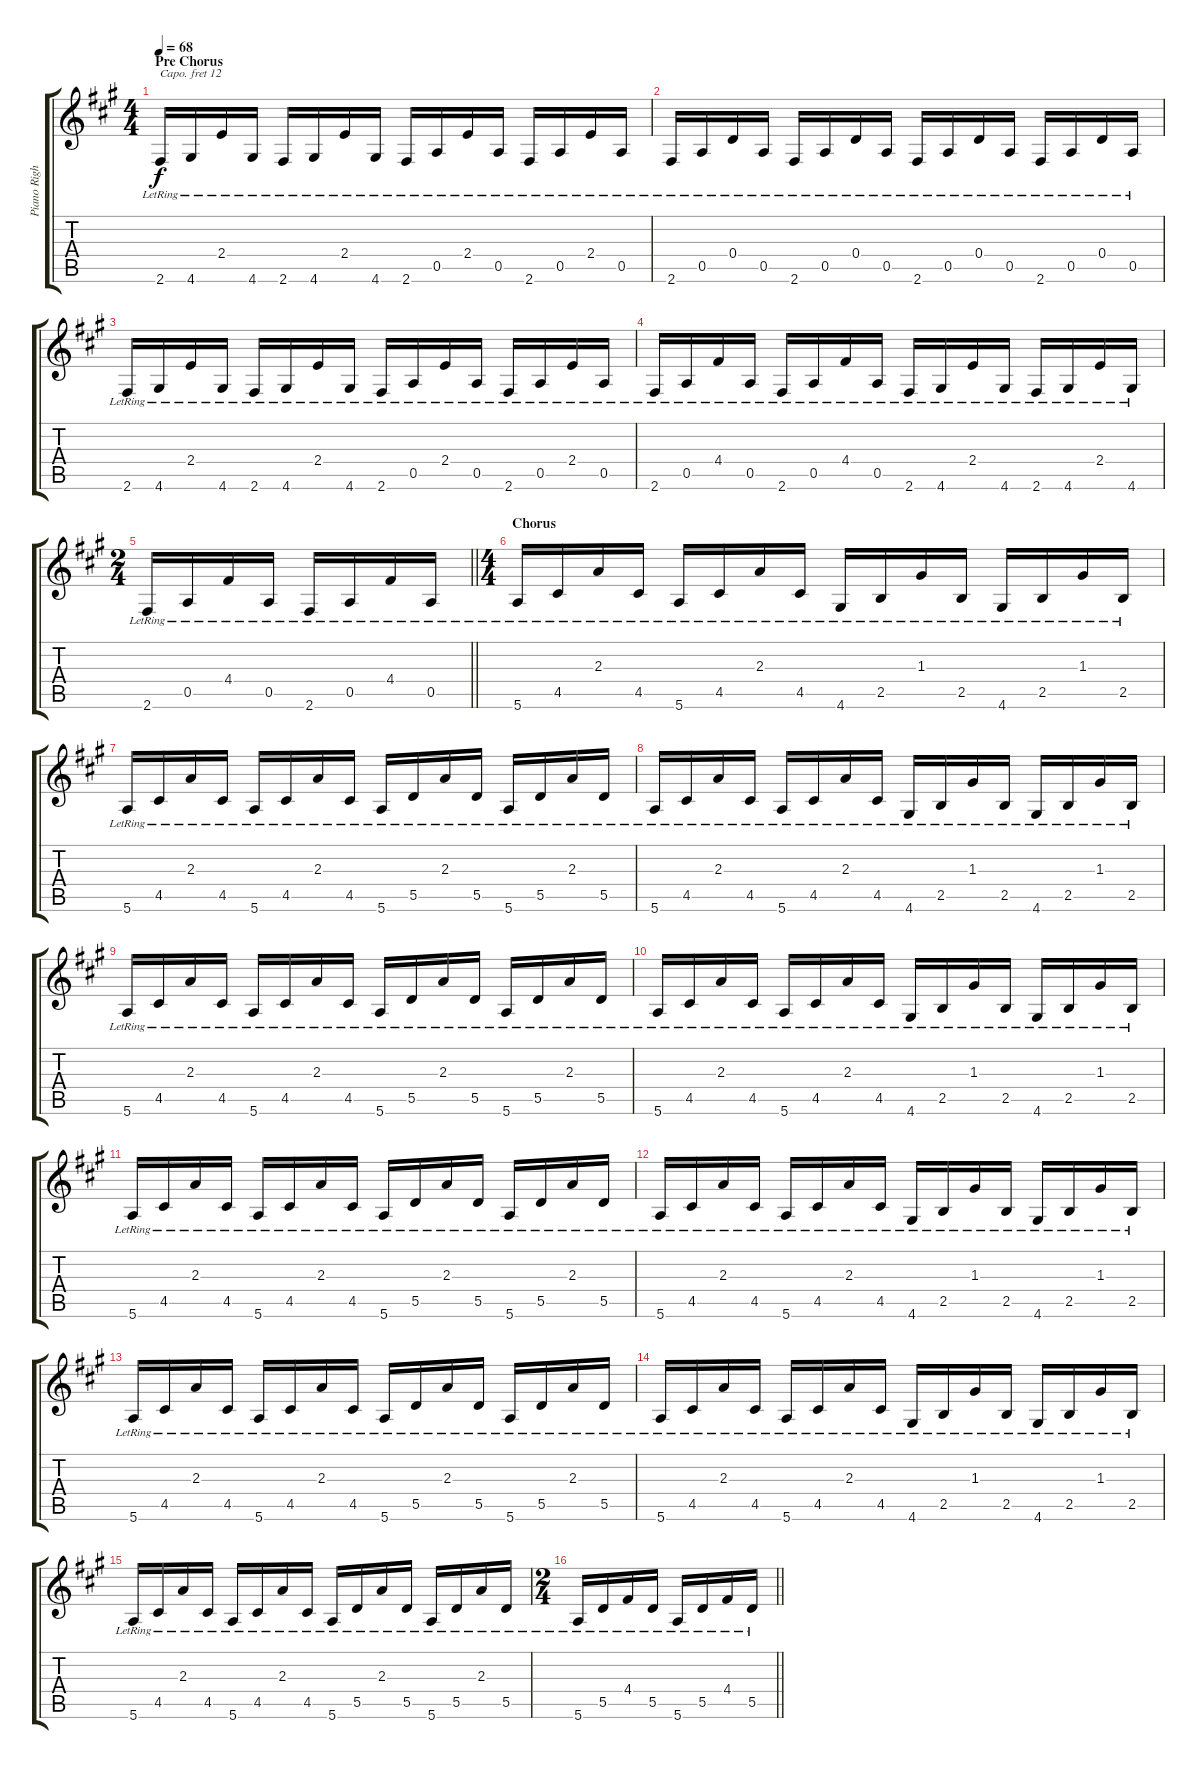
\track ("Piano Right" "Piano Righ") {instrument acousticgrandpiano}
\staff {score tabs}
\capo 12
\tuning (E4 B3 G3 D3 A2 E2) {hide}
\ts (4 4)
\section ("" "Pre Chorus")
\tempo 68
\clef g2
\ks a
2.6{lr}.16{dy f} 4.6{lr}.16 2.4{lr}.16 4.6{lr}.16 2.6{lr}.16 4.6{lr}.16 2.4{lr}.16 4.6{lr}.16 2.6{lr}.16 0.5{lr}.16 2.4{lr}.16 0.5{lr}.16 2.6{lr}.16 0.5{lr}.16 2.4{lr}.16 0.5{lr}.16 |
2.6{lr}.16 0.5{lr}.16 0.4{lr}.16 0.5{lr}.16 2.6{lr}.16 0.5{lr}.16 0.4{lr}.16 0.5{lr}.16 2.6{lr}.16 0.5{lr}.16 0.4{lr}.16 0.5{lr}.16 2.6{lr}.16 0.5{lr}.16 0.4{lr}.16 0.5{lr}.16 |
2.6{lr}.16 4.6{lr}.16 2.4{lr}.16 4.6{lr}.16 2.6{lr}.16 4.6{lr}.16 2.4{lr}.16 4.6{lr}.16 2.6{lr}.16 0.5{lr}.16 2.4{lr}.16 0.5{lr}.16 2.6{lr}.16 0.5{lr}.16 2.4{lr}.16 0.5{lr}.16 |
2.6{lr}.16 0.5{lr}.16 4.4{lr}.16 0.5{lr}.16 2.6{lr}.16 0.5{lr}.16 4.4{lr}.16 0.5{lr}.16 2.6{lr}.16 4.6{lr}.16 2.4{lr}.16 4.6{lr}.16 2.6{lr}.16 4.6{lr}.16 2.4{lr}.16 4.6{lr}.16 |
\ts (2 4)
\barLineRight lightlight
2.6{lr}.16 0.5{lr}.16 4.4{lr}.16 0.5{lr}.16 2.6{lr}.16 0.5{lr}.16 4.4{lr}.16 0.5{lr}.16 |
\ts (4 4)
\section ("" "Chorus")
5.6{lr}.16 4.5{lr}.16 2.3{lr}.16 4.5{lr}.16 5.6{lr}.16 4.5{lr}.16 2.3{lr}.16 4.5{lr}.16 4.6{lr}.16 2.5{lr}.16 1.3{lr}.16 2.5{lr}.16 4.6{lr}.16 2.5{lr}.16 1.3{lr}.16 2.5{lr}.16 |
5.6{lr}.16 4.5{lr}.16 2.3{lr}.16 4.5{lr}.16 5.6{lr}.16 4.5{lr}.16 2.3{lr}.16 4.5{lr}.16 5.6{lr}.16 5.5{lr}.16 2.3{lr}.16 5.5{lr}.16 5.6{lr}.16 5.5{lr}.16 2.3{lr}.16 5.5{lr}.16 |
5.6{lr}.16 4.5{lr}.16 2.3{lr}.16 4.5{lr}.16 5.6{lr}.16 4.5{lr}.16 2.3{lr}.16 4.5{lr}.16 4.6{lr}.16 2.5{lr}.16 1.3{lr}.16 2.5{lr}.16 4.6{lr}.16 2.5{lr}.16 1.3{lr}.16 2.5{lr}.16 |
5.6{lr}.16 4.5{lr}.16 2.3{lr}.16 4.5{lr}.16 5.6{lr}.16 4.5{lr}.16 2.3{lr}.16 4.5{lr}.16 5.6{lr}.16 5.5{lr}.16 2.3{lr}.16 5.5{lr}.16 5.6{lr}.16 5.5{lr}.16 2.3{lr}.16 5.5{lr}.16 |
5.6{lr}.16 4.5{lr}.16 2.3{lr}.16 4.5{lr}.16 5.6{lr}.16 4.5{lr}.16 2.3{lr}.16 4.5{lr}.16 4.6{lr}.16 2.5{lr}.16 1.3{lr}.16 2.5{lr}.16 4.6{lr}.16 2.5{lr}.16 1.3{lr}.16 2.5{lr}.16 |
5.6{lr}.16 4.5{lr}.16 2.3{lr}.16 4.5{lr}.16 5.6{lr}.16 4.5{lr}.16 2.3{lr}.16 4.5{lr}.16 5.6{lr}.16 5.5{lr}.16 2.3{lr}.16 5.5{lr}.16 5.6{lr}.16 5.5{lr}.16 2.3{lr}.16 5.5{lr}.16 |
5.6{lr}.16 4.5{lr}.16 2.3{lr}.16 4.5{lr}.16 5.6{lr}.16 4.5{lr}.16 2.3{lr}.16 4.5{lr}.16 4.6{lr}.16 2.5{lr}.16 1.3{lr}.16 2.5{lr}.16 4.6{lr}.16 2.5{lr}.16 1.3{lr}.16 2.5{lr}.16 |
5.6{lr}.16 4.5{lr}.16 2.3{lr}.16 4.5{lr}.16 5.6{lr}.16 4.5{lr}.16 2.3{lr}.16 4.5{lr}.16 5.6{lr}.16 5.5{lr}.16 2.3{lr}.16 5.5{lr}.16 5.6{lr}.16 5.5{lr}.16 2.3{lr}.16 5.5{lr}.16 |
5.6{lr}.16 4.5{lr}.16 2.3{lr}.16 4.5{lr}.16 5.6{lr}.16 4.5{lr}.16 2.3{lr}.16 4.5{lr}.16 4.6{lr}.16 2.5{lr}.16 1.3{lr}.16 2.5{lr}.16 4.6{lr}.16 2.5{lr}.16 1.3{lr}.16 2.5{lr}.16 |
5.6{lr}.16 4.5{lr}.16 2.3{lr}.16 4.5{lr}.16 5.6{lr}.16 4.5{lr}.16 2.3{lr}.16 4.5{lr}.16 5.6{lr}.16 5.5{lr}.16 2.3{lr}.16 5.5{lr}.16 5.6{lr}.16 5.5{lr}.16 2.3{lr}.16 5.5{lr}.16 |
\ts (2 4)
\barLineRight lightlight
5.6{lr}.16 5.5{lr}.16 4.4{lr}.16 5.5{lr}.16 5.6{lr}.16 5.5{lr}.16 4.4{lr}.16 5.5{lr}.16
